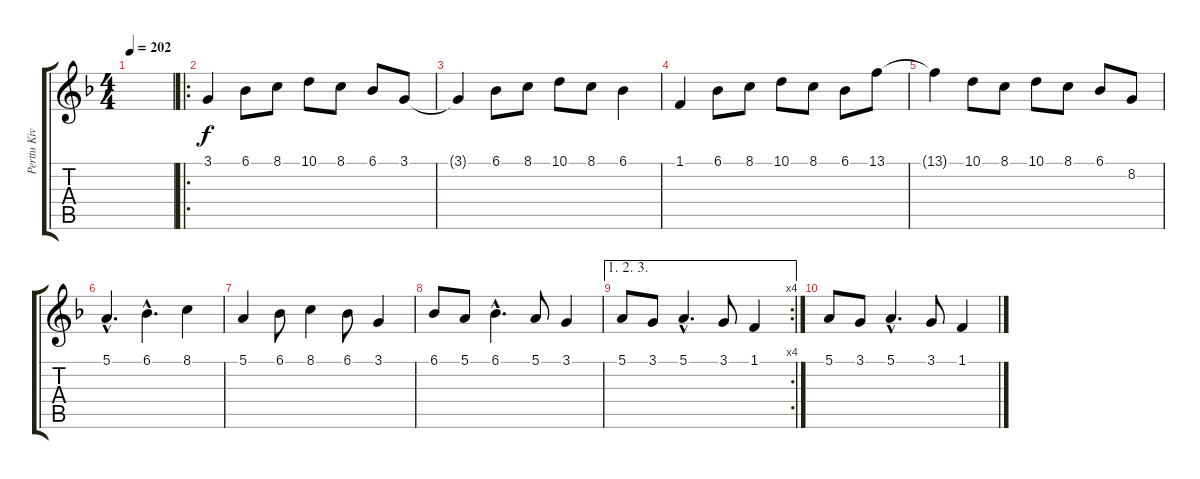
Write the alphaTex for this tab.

\track ("Perttu Kivilaakso - Lead Cello" "Perttu Kiv") {instrument cello}
\staff {score tabs}
\tuning (E4 B3 G3 D3 A2 E2) {hide}
\ts (4 4)
\tempo 202
\clef g2
\ks f
|
\ro
3.1.4 6.1.8 8.1.8 10.1.8 8.1.8 6.1.8 3.1.8 |
3.1{t}.4 6.1.8 8.1.8 10.1.8 8.1.8 6.1.4 |
1.1.4 6.1.8 8.1.8 10.1.8 8.1.8 6.1.8 13.1.8 |
13.1{t}.4 10.1.8 8.1.8 10.1.8 8.1.8 6.1.8 8.2.8 |
5.1{hac}.4{d} 6.1{hac}.4{d} 8.1.4 |
5.1.4 6.1.8 8.1.4 6.1.8 3.1.4 |
6.1.8 5.1.8 6.1{hac}.4{d} 5.1.8 3.1.4 |
\ae (1 2 3)
\rc 4
5.1.8 3.1.8 5.1{hac}.4{d} 3.1.8 1.1.4 |
5.1.8 3.1.8 5.1{hac}.4{d} 3.1.8 1.1.4
